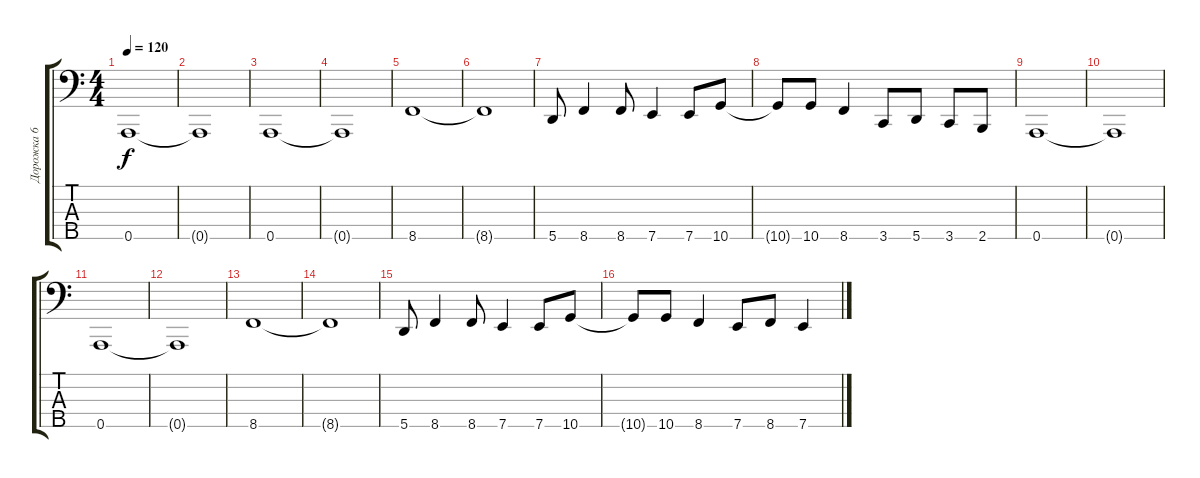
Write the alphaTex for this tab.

\track ("Дорожка 6" "Дорожка 6") {instrument electricbasspick}
\staff {score tabs}
\tuning (F2 C2 G1 D1 A0) {hide}
\ts (4 4)
\tempo 120
\clef f4
\ks c
0.5.1{dy f} |
0.5{t}.1 |
0.5.1 |
0.5{t}.1 |
8.5.1 |
8.5{t}.1 |
5.5.8 8.5.4 8.5.8 7.5.4 7.5.8 10.5.8 |
10.5{t}.8 10.5.8 8.5.4 3.5.8 5.5.8 3.5.8 2.5.8 |
0.5.1 |
0.5{t}.1 |
0.5.1 |
0.5{t}.1 |
8.5.1 |
8.5{t}.1 |
5.5.8 8.5.4 8.5.8 7.5.4 7.5.8 10.5.8 |
10.5{t}.8 10.5.8 8.5.4 7.5.8 8.5.8 7.5.4
